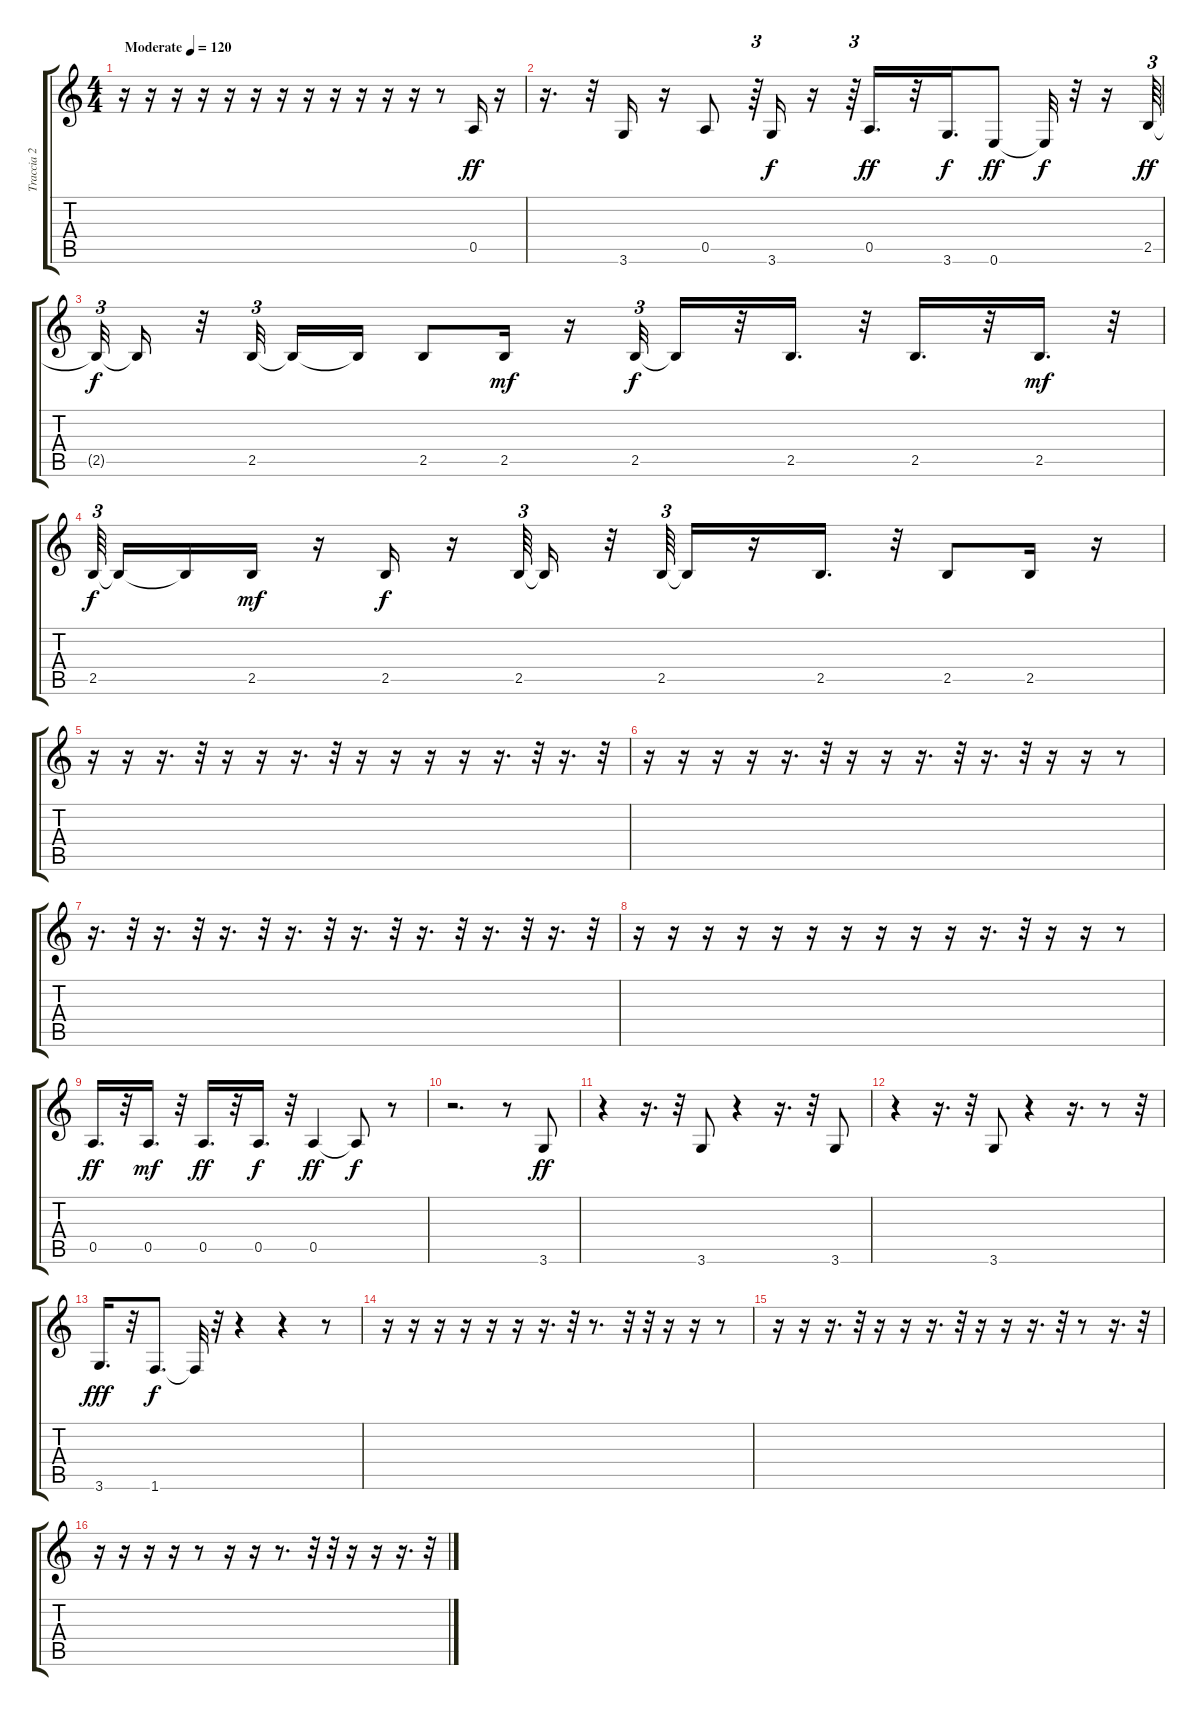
\track ("Traccia 2" "Traccia 2") {instrument electricbassfinger}
\staff {score tabs}
\tuning (E4 B3 G3 D3 A2 E2) {hide}
\ts (4 4)
\tempo (120 "Moderate")
\clef g2
\ks c
r.16{dy ff instrument electricbassfinger} r.16 r.16 r.16 r.16 r.16 r.16 r.16 r.16 r.16 r.16 r.16 r.8 0.5.16 r.16 |
r.16{d} r.32 3.6.16 r.16 0.5.8 r.64{tu (3 2)} 3.6.16{dy f} r.16 r.64{tu (3 2)} 0.5.16{d dy ff} r.32 3.6.16{d dy f} 0.6.8{dy ff} 0.6{t}.32{dy f} r.32 r.16 2.5.64{tu (3 2) dy ff} |
2.5{t}.32{tu (3 2) dy f} 2.5{t}.16 r.32 2.5.32{tu (3 2)} 2.5{t}.16 2.5{t}.16 2.5.8 2.5.16{dy mf} r.16 2.5.32{tu (3 2) dy f} 2.5{t}.16 r.32 2.5.16{d} r.32 2.5.16{d} r.32 2.5.16{d dy mf} r.32 |
2.5.64{tu (3 2) dy f} 2.5{t}.16 2.5{t}.16 2.5.16{dy mf} r.16 2.5.16{dy f} r.16 2.5.64{tu (3 2)} 2.5{t}.16 r.32 2.5.64{tu (3 2)} 2.5{t}.16 r.16 2.5.16{d} r.32 2.5.8 2.5.16 r.16 |
r.16 r.16 r.16{d} r.32 r.16 r.16 r.16{d} r.32 r.16 r.16 r.16 r.16 r.16{d} r.32 r.16{d} r.32 |
r.16 r.16 r.16 r.16 r.16{d} r.32 r.16 r.16 r.16{d} r.32 r.16{d} r.32 r.16 r.16 r.8 |
r.16{d} r.32 r.16{d} r.32 r.16{d} r.32 r.16{d} r.32 r.16{d} r.32 r.16{d} r.32 r.16{d} r.32 r.16{d} r.32 |
r.16 r.16 r.16 r.16 r.16 r.16 r.16 r.16 r.16 r.16 r.16{d} r.32 r.16 r.16 r.8 |
0.5.16{d dy ff} r.32 0.5.16{d dy mf} r.32 0.5.16{d dy ff} r.32 0.5.16{d dy f} r.32 0.5.4{dy ff} 0.5{t}.8{dy f} r.8 |
r.2{d} r.8 3.6.8{dy ff} |
r.4 r.16{d} r.32 3.6.8 r.4 r.16{d} r.32 3.6.8 |
r.4 r.16{d} r.32 3.6.8 r.4 r.16{d} r.8 r.32 |
3.6.16{d dy fff} r.32 1.6.8{d dy f} 1.6{t}.32 r.32 r.4 r.4 r.8 |
r.16 r.16 r.16 r.16 r.16 r.16 r.16{d} r.32 r.8{d} r.32 r.32 r.16 r.16 r.8 |
r.16 r.16 r.16{d} r.32 r.16 r.16 r.16{d} r.32 r.16 r.16 r.16{d} r.32 r.8 r.16{d} r.32 |
r.16 r.16 r.16 r.16 r.8 r.16 r.16 r.8{d} r.32 r.32 r.16 r.16 r.16{d} r.32
